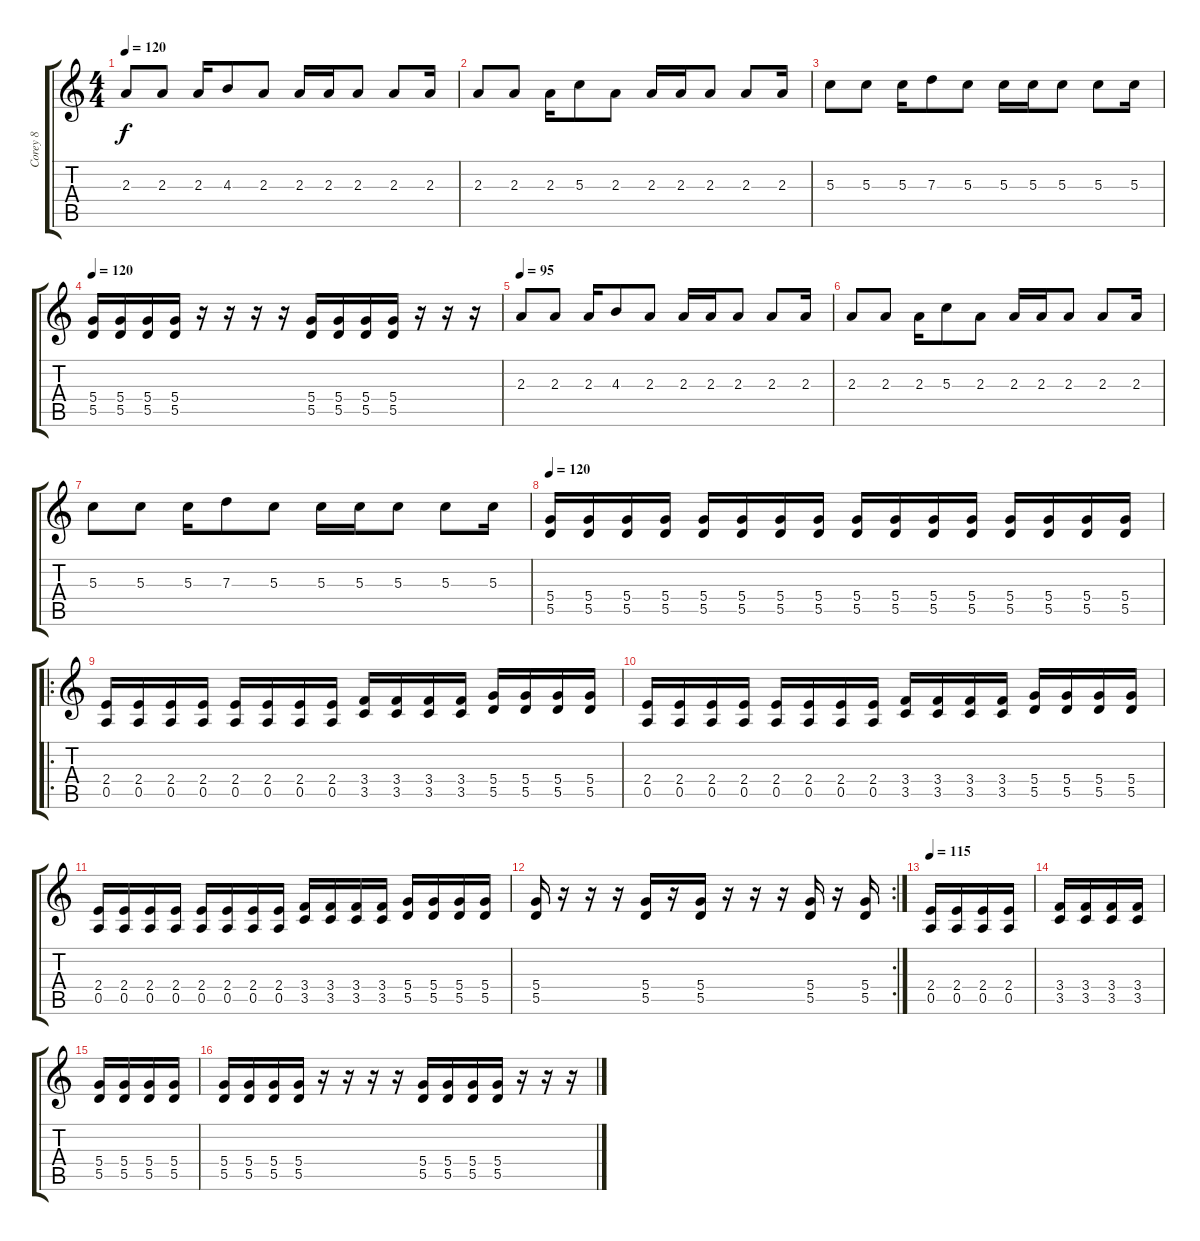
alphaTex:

\track ("Corey 8" "Corey 8") {instrument overdrivenguitar}
\staff {score tabs}
\tuning (E4 B3 G3 D3 A2 E2) {hide}
\ts (4 4)
\tempo 120
\tempo 95
\tempo 120
\clef g2
\ks c
2.3.8{dy f instrument overdrivenguitar} 2.3.8 2.3.16 4.3.8 2.3.8 2.3.16 2.3.16 2.3.8 2.3.8 2.3.16 |
2.3.8 2.3.8 2.3.16 5.3.8 2.3.8 2.3.16 2.3.16 2.3.8 2.3.8 2.3.16 |
5.3.8 5.3.8 5.3.16 7.3.8 5.3.8 5.3.16 5.3.16 5.3.8 5.3.8 5.3.16 |
\tempo 120
(5.4 5.5).16 (5.4 5.5).16 (5.4 5.5).16 (5.4 5.5).16 r.16 r.16 r.16 r.16 (5.4 5.5).16 (5.4 5.5).16 (5.4 5.5).16 (5.4 5.5).16 r.16 r.16 r.16 |
\tempo 95
2.3.8 2.3.8 2.3.16 4.3.8 2.3.8 2.3.16 2.3.16 2.3.8 2.3.8 2.3.16 |
2.3.8 2.3.8 2.3.16 5.3.8 2.3.8 2.3.16 2.3.16 2.3.8 2.3.8 2.3.16 |
5.3.8 5.3.8 5.3.16 7.3.8 5.3.8 5.3.16 5.3.16 5.3.8 5.3.8 5.3.16 |
\tempo 120
(5.4 5.5).16 (5.4 5.5).16 (5.4 5.5).16 (5.4 5.5).16 (5.4 5.5).16 (5.4 5.5).16 (5.4 5.5).16 (5.4 5.5).16 (5.4 5.5).16 (5.4 5.5).16 (5.4 5.5).16 (5.4 5.5).16 (5.4 5.5).16 (5.4 5.5).16 (5.4 5.5).16 (5.4 5.5).16 |
\ro
(2.4 0.5).16 (2.4 0.5).16 (2.4 0.5).16 (2.4 0.5).16 (2.4 0.5).16 (2.4 0.5).16 (2.4 0.5).16 (2.4 0.5).16 (3.4 3.5).16 (3.4 3.5).16 (3.4 3.5).16 (3.4 3.5).16 (5.4 5.5).16 (5.4 5.5).16 (5.4 5.5).16 (5.4 5.5).16 |
(2.4 0.5).16 (2.4 0.5).16 (2.4 0.5).16 (2.4 0.5).16 (2.4 0.5).16 (2.4 0.5).16 (2.4 0.5).16 (2.4 0.5).16 (3.4 3.5).16 (3.4 3.5).16 (3.4 3.5).16 (3.4 3.5).16 (5.4 5.5).16 (5.4 5.5).16 (5.4 5.5).16 (5.4 5.5).16 |
(2.4 0.5).16 (2.4 0.5).16 (2.4 0.5).16 (2.4 0.5).16 (2.4 0.5).16 (2.4 0.5).16 (2.4 0.5).16 (2.4 0.5).16 (3.4 3.5).16 (3.4 3.5).16 (3.4 3.5).16 (3.4 3.5).16 (5.4 5.5).16 (5.4 5.5).16 (5.4 5.5).16 (5.4 5.5).16 |
\rc 2
(5.4 5.5).16 r.16 r.16 r.16 (5.4 5.5).16 r.16 (5.4 5.5).16 r.16 r.16 r.16 (5.4 5.5).16 r.16 (5.4 5.5).16 |
\tempo 115
(2.4 0.5).16 (2.4 0.5).16 (2.4 0.5).16 (2.4 0.5).16 |
(3.4 3.5).16 (3.4 3.5).16 (3.4 3.5).16 (3.4 3.5).16 |
(5.4 5.5).16 (5.4 5.5).16 (5.4 5.5).16 (5.4 5.5).16 |
(5.4 5.5).16 (5.4 5.5).16 (5.4 5.5).16 (5.4 5.5).16 r.16 r.16 r.16 r.16 (5.4 5.5).16 (5.4 5.5).16 (5.4 5.5).16 (5.4 5.5).16 r.16 r.16 r.16
